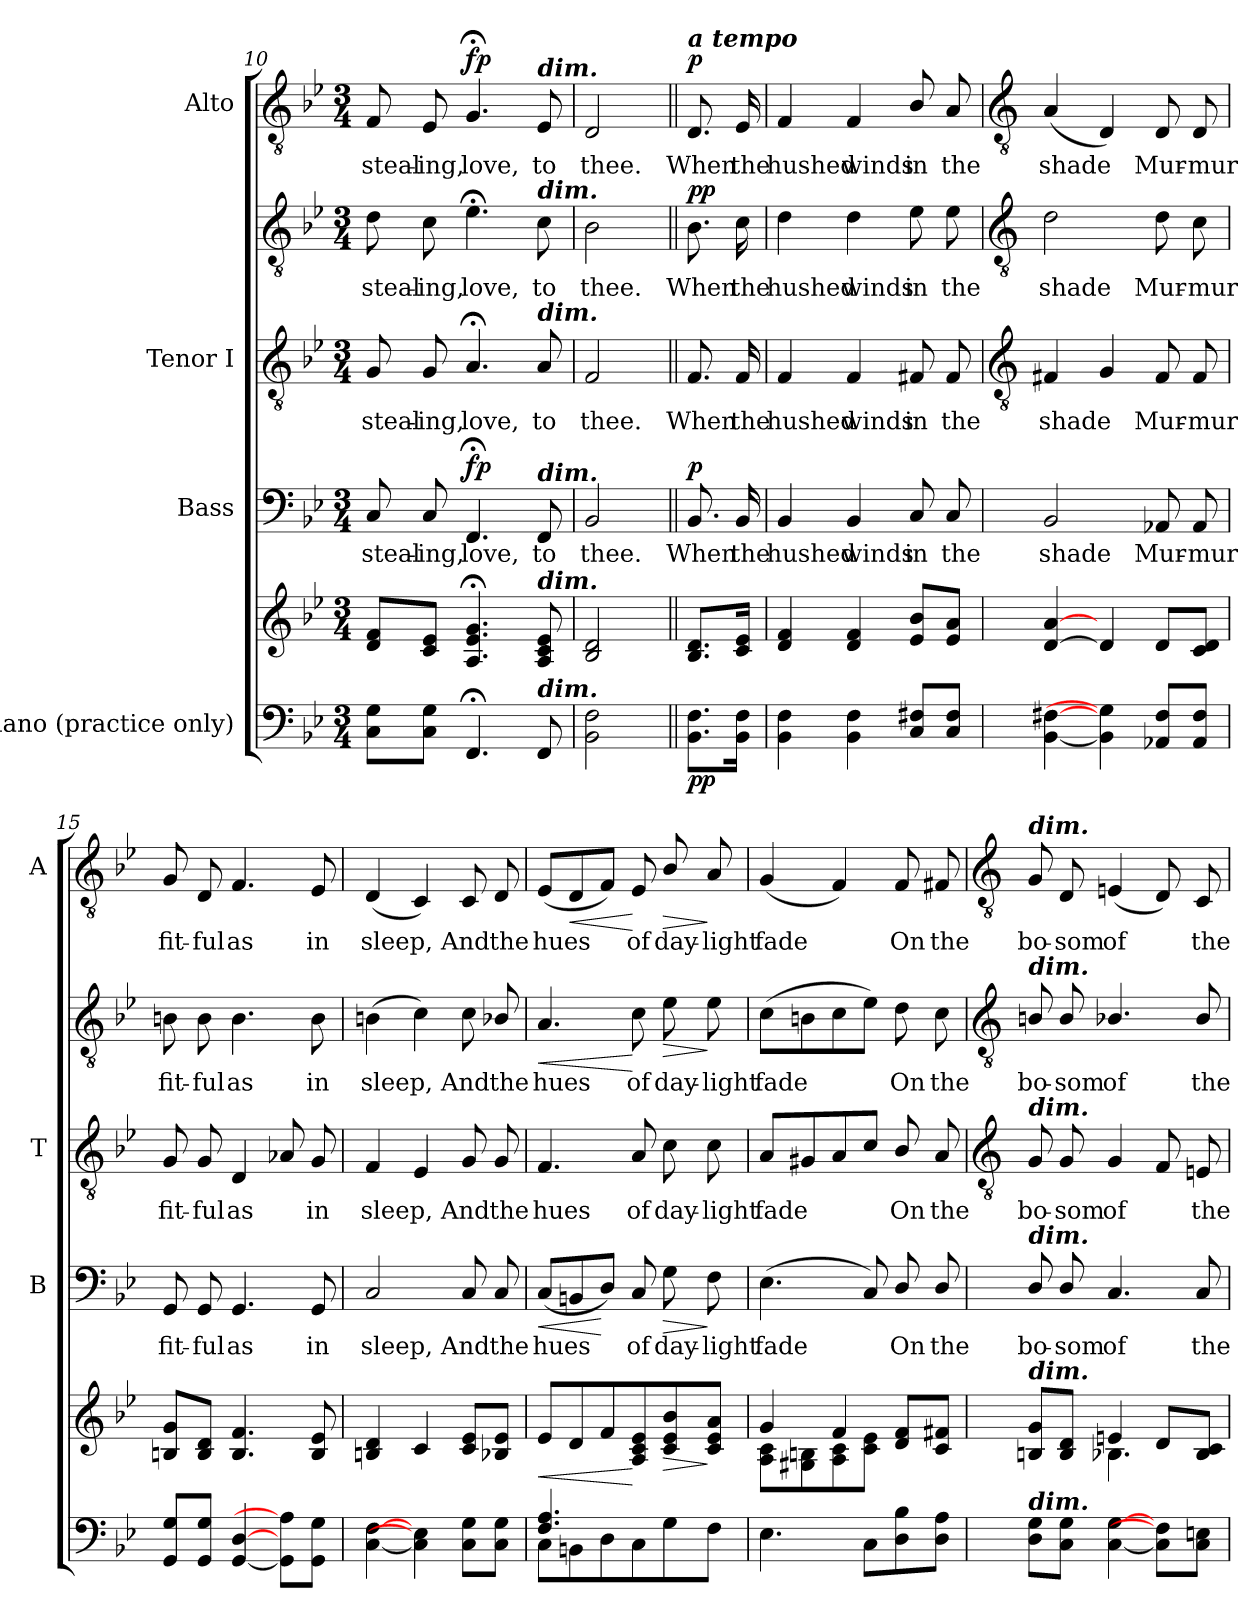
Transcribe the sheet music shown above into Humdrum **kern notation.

**kern	**kern	**dynam	**kern	**text	**dynam	**kern	**text	**kern	**text	**dynam	**kern	**text	**dynam
*part4	*part4	*part4	*part3	*part3	*part3	*part2	*part2	*part2	*part2	*part2	*part1	*part1	*part1
*staff6	*staff5	*staff5/6	*staff4	*staff4	*staff4	*staff3	*staff3	*staff2	*staff2	*staff2/3	*staff1	*staff1	*staff1
*I"Piano (practice only)	*	*	*I"Bass	*	*	*I"Tenor I	*	*	*	*	*I"Alto	*	*
*	*	*	*I'B	*	*	*I'T	*	*	*	*	*I'A	*	*
*clefF4	*clefG2	*	*clefF4	*	*	*clefGv2	*	*clefGv2	*	*	*clefGv2	*	*
*k[b-e-]	*k[b-e-]	*	*k[b-e-]	*	*	*k[b-e-]	*	*k[b-e-]	*	*	*k[b-e-]	*	*
*B-:	*B-:	*	*B-:	*	*	*B-:	*	*B-:	*	*	*B-:	*	*
*M3/4	*M3/4	*	*M3/4	*	*	*M3/4	*	*M3/4	*	*	*M3/4	*	*
=10	=10	=10	=10	=10	=10	=10	=10	=10	=10	=10	=10	=10	=10
!	!	!	!	!LO:LY:b	!	!	!LO:LY:b	!	!LO:LY:b	!	!	!LO:LY:b	!
8C 8GL	8d 8fL	.	8C	steal-	.	8G	steal-	8d	steal-	.	8F	steal-	.
!	!	!	!	!LO:LY:b	!	!	!LO:LY:b	!	!LO:LY:b	!	!	!LO:LY:b	!
8C 8GJ	8c 8e-J	.	8C	-ing,	.	8G	-ing,	8c	-ing,	.	8E-	-ing,	.
!	!	!LO:DY:b=2	!	!LO:LY:b	!	!	!LO:LY:b	!	!LO:LY:b	!	!	!LO:LY:b	!
!	!	!LO:DY:n=1:b	!	!	!LO:DY:b	!	!	!	!	!LO:DY:b=2	!	!	!
!	!	!	!	!	!	!	!	!	!	!LO:DY:n=1:b	!	!	!LO:DY:b
4.FF;	4.A;< 4.e-;< 4.g;<	fp fp	4.FF;<	love,	fp	4.A;<	love,	4.e-;<	love,	fp fp	4.G;<	love,	fp
!	!	!	!	!	!	!	!	!	!	!	!LO:TX:a:Bi:t=dim.	!	!
!	!	!	!	!	!	!	!	!LO:TX:a:Bi:t=dim.	!	!	!	!	!
!	!	!	!	!	!	!LO:TX:a:Bi:t=dim.	!	!	!	!	!	!	!
!	!	!	!LO:TX:a:Bi:t=dim.	!	!	!	!	!	!	!	!	!	!
!	!LO:TX:a:Bi:t=dim.	!	!	!	!	!	!	!	!	!	!	!	!
!LO:TX:a:Bi:t=dim.	!	!	!	!	!	!	!	!	!	!	!	!	!
!	!	!	!	!LO:LY:b	!	!	!LO:LY:b	!	!LO:LY:b	!	!	!LO:LY:b	!
8FF	8A 8c 8e-	.	8FF	to	.	8A	to	8c	to	.	8E-	to	.
=11	=11	=11	=11	=11	=11	=11	=11	=11	=11	=11	=11	=11	=11
!	!	!	!	!LO:LY:b	!	!	!LO:LY:b	!	!LO:LY:b	!	!	!LO:LY:b	!
2BB- 2F	2B- 2d	.	2BB-	thee.	.	2F	thee.	2B-	thee.	.	2D	thee.	.
=12||	=12||	=12||	=12||	=12||	=12||	=12||	=12||	=12||	=12||	=12||	=12||	=12||	=12||
!	!	!	!	!	!	!	!	!	!	!	!LO:TX:a:Bi:t=a tempo	!	!
!	!	!LO:DY:b=2	!	!LO:LY:b	!	!	!LO:LY:b	!	!LO:LY:b	!	!	!LO:LY:b	!
!	!	!LO:DY:n=1:b	!	!	!LO:DY:b	!	!	!	!	!LO:DY:b=2	!	!	!
!	!	!	!	!	!	!	!	!	!	!LO:DY:n=1:b	!	!	!LO:DY:b
8.BB- 8.FL	8.B- 8.dL	p p	8.BB-	When	p	8.F	When	8.B-	When	p p	8.D	When	p
!	!	!	!	!LO:LY:b	!	!	!LO:LY:b	!	!LO:LY:b	!	!	!LO:LY:b	!
16BB- 16FJ	16c 16e-J	.	16BB-	the	.	16F	the	16c	the	.	16E-	the	.
=13	=13	=13	=13	=13	=13	=13	=13	=13	=13	=13	=13	=13	=13
!	!	!	!	!LO:LY:b	!	!	!LO:LY:b	!	!LO:LY:b	!	!	!LO:LY:b	!
4BB- 4F	4d 4f	.	4BB-	hushed	.	4F	hushed	4d	hushed	.	4F	hushed	.
!	!	!	!	!LO:LY:b	!	!	!LO:LY:b	!	!LO:LY:b	!	!	!LO:LY:b	!
4BB- 4F	4d 4f	.	4BB-	winds	.	4F	winds	4d	winds	.	4F	winds	.
!	!	!	!	!LO:LY:b	!	!	!LO:LY:b	!	!LO:LY:b	!	!	!LO:LY:b	!
8C/ 8F#X/L	8e-/ 8b-/L	.	8C/	in	.	8F#X/	in	8e-\	in	.	8B-/	in	.
!	!	!	!	!LO:LY:b	!	!	!LO:LY:b	!	!LO:LY:b	!	!	!LO:LY:b	!
8C 8F#J	8e- 8aJ	.	8C	the	.	8F#	the	8e-	the	.	8A	the	.
!!LO:LB:g=z
=14	=14	=14	=14	=14	=14	=14	=14	=14	=14	=14	=14	=14	=14
*	*	*	*	*	*	*clefGv2	*	*clefGv2	*	*	*clefGv2	*	*
*	*^	*	*	*	*	*	*	*	*	*	*	*	*
!	!	!LO:N:vis=1	!	!	!LO:LY:b	!	!	!LO:LY:b	!	!LO:LY:b	!	!	!LO:LY:b	!
[4BB- [4F#X	[4d [4a	2.ryy	.	2BB-	shade	.	4F#X	shade	2d	shade	.	(<4A	shade	.
4BB-] 4G]	4d]	.	.	.	.	.	4G	.	.	.	.	4D)	.	.
!	!	!	!	!	!LO:LY:b	!	!	!LO:LY:b	!	!LO:LY:b	!	!	!LO:LY:b	!
8AA-X 8F#L	8dL	.	.	8AA-X	Mur-	.	8F#	Mur-	8d	Mur-	.	8D	Mur-	.
!	!	!	!	!	!LO:LY:b	!	!	!LO:LY:b	!	!LO:LY:b	!	!	!LO:LY:b	!
8AA- 8F#J	8c 8dJ	.	.	8AA-	-mur	.	8F#	-mur	8c	-mur	.	8D	-mur	.
=15	=15	=15	=15	=15	=15	=15	=15	=15	=15	=15	=15	=15	=15	=15
!	!	!LO:N:vis=1	!	!	!LO:LY:b	!	!	!LO:LY:b	!	!LO:LY:b	!	!	!LO:LY:b	!
8GG 8GL	8Bn 8gL	2.ryy	.	8GG	fit-	.	8G	fit-	8Bn	fit-	.	8G	fit-	.
!	!	!	!	!	!LO:LY:b	!	!	!LO:LY:b	!	!LO:LY:b	!	!	!LO:LY:b	!
8GG 8GJ	8B 8dJ	.	.	8GG	-ful	.	8G	-ful	8B	-ful	.	8D	-ful	.
!	!	!	!	!	!LO:LY:b	!	!	!LO:LY:b	!	!LO:LY:b	!	!	!LO:LY:b	!
[4GG [4D	4.B 4.f	.	.	4.GG	as	.	4D	as	4.B	as	.	4.F	as	.
8GG] 8A-]L	.	.	.	.	.	.	8A-X	.	.	.	.	.	.	.
!	!	!	!	!	!LO:LY:b	!	!	!LO:LY:b	!	!LO:LY:b	!	!	!LO:LY:b	!
8GG 8GJ	8B 8e-	.	.	8GG	in	.	8G	in	8B	in	.	8E-	in	.
=16	=16	=16	=16	=16	=16	=16	=16	=16	=16	=16	=16	=16	=16	=16
!	!	!LO:N:vis=1	!	!	!LO:LY:b	!	!	!LO:LY:b	!	!LO:LY:b	!	!	!LO:LY:b	!
[4C [4F	4Bn 4d	2.ryy	.	2C	sleep,	.	4F	sleep,	(>4Bn	sleep,	.	(<4D	sleep,	.
4C] 4E-]	4c	.	.	.	.	.	4E-	.	4c)	.	.	4C)	.	.
!	!	!	!	!	!LO:LY:b	!	!	!LO:LY:b	!	!LO:LY:b	!	!	!LO:LY:b	!
8C 8GL	8c 8e-L	.	.	8C	And	.	8G	And	8c	And	.	8C	And	.
!	!	!	!	!	!LO:LY:b	!	!	!LO:LY:b	!	!LO:LY:b	!	!	!LO:LY:b	!
8C 8GJ	8B-X 8e-J	.	.	8C	the	.	8G	the	8B-X/	the	.	8D	the	.
=17	=17	=17	=17	=17	=17	=17	=17	=17	=17	=17	=17	=17	=17	=17
*^	*	*	*	*	*	*	*	*	*	*	*	*	*	*
!	!	!	!	!LO:HP:b	!	!LO:LY:b	!LO:HP:b	!	!LO:LY:b	!	!LO:LY:b	!LO:HP:b	!	!LO:LY:b	!
4.F/ 4.A/	8CL	8e-L	4.ryy	<	(<8CL	hues	<	4.F	hues	4.A	hues	<	(<8E-L	hues	.
!	!	!	!	!	!	!	!	!	!	!	!	!	!	!	!LO:HP:b
.	8BBn	8d	.	.	8BBn	.	.	.	.	.	.	.	8D	.	<
.	8D	8f	.	.	8DJ)	.	[	.	.	.	.	.	8FJ)	.	.
!	!	!	!	!	!	!LO:LY:b	!	!	!LO:LY:b	!	!LO:LY:b	!	!	!LO:LY:b	!
4.ryy	8C	8A 8c 8e-	4.ryy	[	8C	of	.	8A	of	8c	of	[	8E-	of	[
!	!	!	!	!LO:HP:b	!	!LO:LY:b	!LO:HP:b	!	!LO:LY:b	!	!LO:LY:b	!LO:HP:b	!	!LO:LY:b	!LO:HP:b
.	8G	8c/ 8e-/ 8b-/	.	>	8G	day-	>	8c	day-	8e-	day-	>	8B-/	day-	>
!	!	!	!	!	!	!LO:LY:b	!	!	!LO:LY:b	!	!LO:LY:b	!	!	!LO:LY:b	!
.	8FJ	8c 8e- 8aJ	.	]	8F	-light	]	8c	-light	8e-	-light	]	8A	-light	]
=18	=18	=18	=18	=18	=18	=18	=18	=18	=18	=18	=18	=18	=18	=18	=18
!	!	!	!	!	!	!LO:LY:b	!	!	!LO:LY:b	!	!LO:LY:b	!	!	!LO:LY:b	!
*v	*v	*	*	*	*	*	*	*	*	*	*	*	*	*	*
4.E-	4g	8A\ 8c\L	.	(<4.E-	fade	.	8AL	fade	(>8cL	fade	.	(<4G	fade	.
.	.	8G#X\ 8Bn\	.	.	.	.	8G#X	.	8Bn	.	.	.	.	.
.	4f	8A\ 8c\	.	.	.	.	8A	.	8c	.	.	4F)	.	.
8C\L	.	8c\ 8e-\J	.	8C)	.	.	8cJ	.	8e-J)	.	.	.	.	.
!	!	!	!	!	!LO:LY:b	!	!	!LO:LY:b	!	!LO:LY:b	!	!	!LO:LY:b	!
8D\ 8B-\	8d 8fL	4ryy	.	8D/	On	.	8B-/	On	8d	On	.	8F	On	.
!	!	!	!	!	!LO:LY:b	!	!	!LO:LY:b	!	!LO:LY:b	!	!	!LO:LY:b	!
8D/ 8A/J	8c 8f#XJ	.	.	8D/	the	.	8A	the	8c	the	.	8F#X	the	.
!!LO:LB:g=z
=19	=19	=19	=19	=19	=19	=19	=19	=19	=19	=19	=19	=19	=19	=19
*	*	*	*	*	*	*	*clefGv2	*	*clefGv2	*	*	*clefGv2	*	*
!	!	!	!	!	!	!	!	!	!	!	!	!LO:TX:a:Bi:t=dim.	!	!
!	!	!	!	!	!	!	!	!	!LO:TX:a:Bi:t=dim.	!	!	!	!	!
!	!	!	!	!	!	!	!LO:TX:a:Bi:t=dim.	!	!	!	!	!	!	!
!	!	!	!	!LO:TX:a:Bi:t=dim.	!	!	!	!	!	!	!	!	!	!
!	!LO:TX:a:Bi:t=dim.	!	!	!	!	!	!	!	!	!	!	!	!	!
!LO:TX:a:Bi:t=dim.	!	!	!	!	!	!	!	!	!	!	!	!	!	!
!	!	!	!	!	!LO:LY:b	!	!	!LO:LY:b	!	!LO:LY:b	!	!	!LO:LY:b	!
8D\ 8G\L	8Bn 8gL	4ryy	.	8D/	bo-	.	8G/	bo-	8Bn/	bo-	.	8G	bo-	.
!	!	!	!	!	!LO:LY:b	!	!	!LO:LY:b	!	!LO:LY:b	!	!	!LO:LY:b	!
8C 8GJ	8B 8dJ	.	.	8D/	-som	.	8G/	-som	8B/	-som	.	8D	-som	.
!	!	!	!	!	!LO:LY:b	!	!	!LO:LY:b	!	!LO:LY:b	!	!	!LO:LY:b	!
[4C [4G	4en	4.B-X\	.	4.C	of	.	4G/	of	4.B-X/	of	.	(<4En	of	.
8C] 8F]L	8dL	.	.	.	.	.	8F	.	.	.	.	8D)	.	.
!	!	!	!	!	!LO:LY:b	!	!	!LO:LY:b	!	!LO:LY:b	!	!	!LO:LY:b	!
8C 8EnJ	8B- 8cJ	8ryy	.	8C	the	.	8En/	the	8B-/	the	.	8C	the	.
*	*v	*v	*	*	*	*	*	*	*	*	*	*	*	*
=	=	=	=	=	=	=	=	=	=	=	=	=	=
*-	*-	*-	*-	*-	*-	*-	*-	*-	*-	*-	*-	*-	*-
